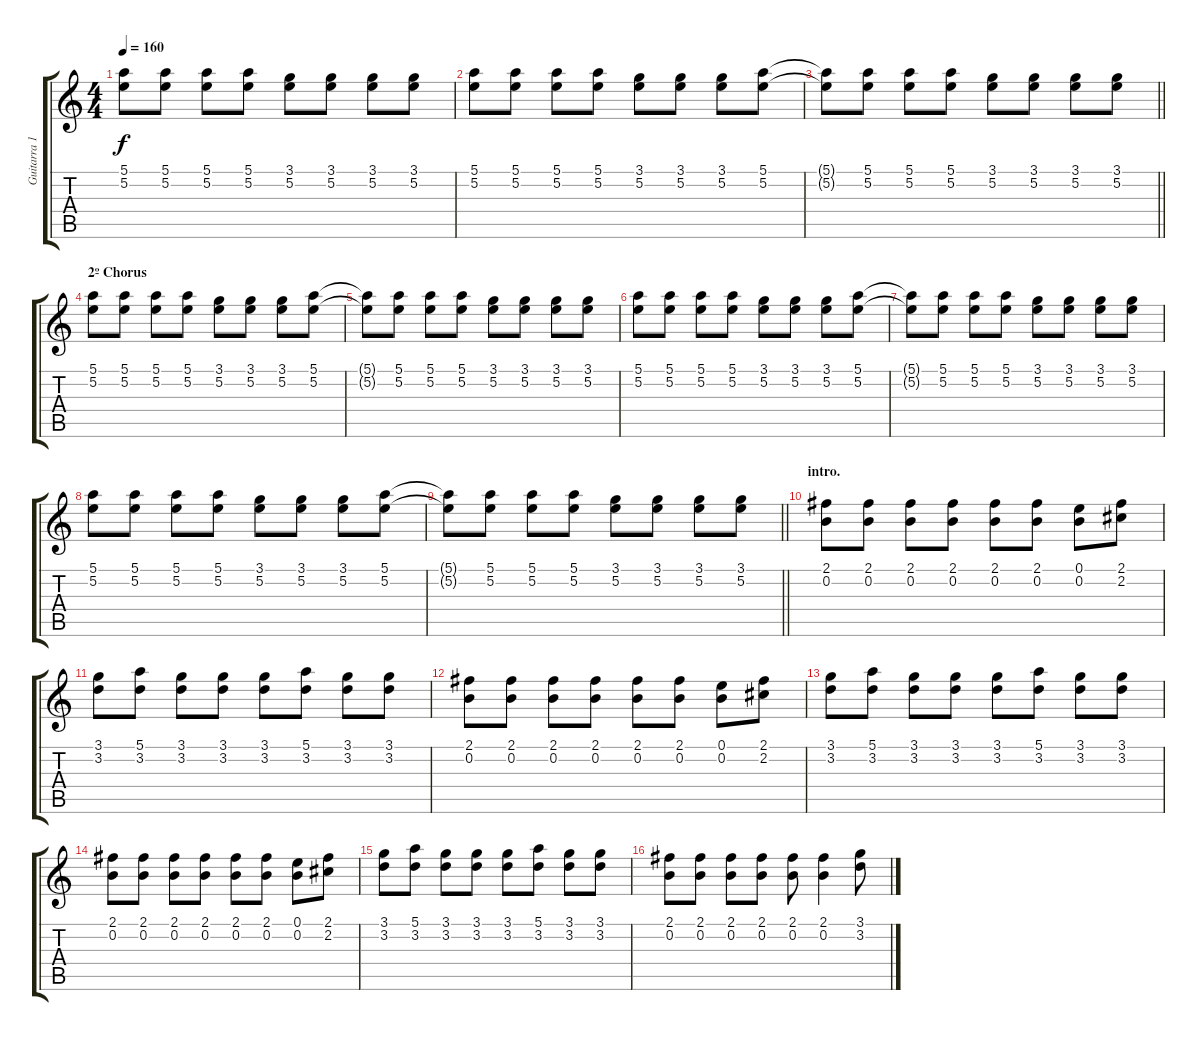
\track ("Guitarra 1 - Mathias" "Guitarra 1") {instrument distortionguitar}
\staff {score tabs}
\tuning (E4 B3 G3 D3 A2 E2) {hide}
\ts (4 4)
\tempo 160
\clef g2
\ks c
(5.1{t} 5.2{t}).8{dy f} (5.1 5.2).8 (5.1 5.2).8 (5.1 5.2).8 (3.1 5.2).8 (3.1 5.2).8 (3.1 5.2).8 (3.1 5.2).8 |
(5.1 5.2).8 (5.1 5.2).8 (5.1 5.2).8 (5.1 5.2).8 (3.1 5.2).8 (3.1 5.2).8 (3.1 5.2).8 (5.1 5.2).8 |
\barLineRight lightlight
(5.1{t} 5.2{t}).8 (5.1 5.2).8 (5.1 5.2).8 (5.1 5.2).8 (3.1 5.2).8 (3.1 5.2).8 (3.1 5.2).8 (3.1 5.2).8 |
\section ("" "2º Chorus")
(5.1 5.2).8 (5.1 5.2).8 (5.1 5.2).8 (5.1 5.2).8 (3.1 5.2).8 (3.1 5.2).8 (3.1 5.2).8 (5.1 5.2).8 |
(5.1{t} 5.2{t}).8 (5.1 5.2).8 (5.1 5.2).8 (5.1 5.2).8 (3.1 5.2).8 (3.1 5.2).8 (3.1 5.2).8 (3.1 5.2).8 |
(5.1 5.2).8 (5.1 5.2).8 (5.1 5.2).8 (5.1 5.2).8 (3.1 5.2).8 (3.1 5.2).8 (3.1 5.2).8 (5.1 5.2).8 |
(5.1{t} 5.2{t}).8 (5.1 5.2).8 (5.1 5.2).8 (5.1 5.2).8 (3.1 5.2).8 (3.1 5.2).8 (3.1 5.2).8 (3.1 5.2).8 |
(5.1 5.2).8 (5.1 5.2).8 (5.1 5.2).8 (5.1 5.2).8 (3.1 5.2).8 (3.1 5.2).8 (3.1 5.2).8 (5.1 5.2).8 |
\barLineRight lightlight
(5.1{t} 5.2{t}).8 (5.1 5.2).8 (5.1 5.2).8 (5.1 5.2).8 (3.1 5.2).8 (3.1 5.2).8 (3.1 5.2).8 (3.1 5.2).8 |
\section ("" "intro.")
(2.1 0.2).8{volume 13} (2.1 0.2).8 (2.1 0.2).8 (2.1 0.2).8 (2.1 0.2).8 (2.1 0.2).8 (0.1 0.2).8 (2.1 2.2).8 |
(3.1 3.2).8 (5.1 3.2).8 (3.1 3.2).8 (3.1 3.2).8 (3.1 3.2).8 (5.1 3.2).8 (3.1 3.2).8 (3.1 3.2).8 |
(2.1 0.2).8 (2.1 0.2).8 (2.1 0.2).8 (2.1 0.2).8 (2.1 0.2).8 (2.1 0.2).8 (0.1 0.2).8 (2.1 2.2).8 |
(3.1 3.2).8 (5.1 3.2).8 (3.1 3.2).8 (3.1 3.2).8 (3.1 3.2).8 (5.1 3.2).8 (3.1 3.2).8 (3.1 3.2).8 |
(2.1 0.2).8 (2.1 0.2).8 (2.1 0.2).8 (2.1 0.2).8 (2.1 0.2).8 (2.1 0.2).8 (0.1 0.2).8 (2.1 2.2).8 |
(3.1 3.2).8 (5.1 3.2).8 (3.1 3.2).8 (3.1 3.2).8 (3.1 3.2).8 (5.1 3.2).8 (3.1 3.2).8 (3.1 3.2).8 |
(2.1 0.2).8 (2.1 0.2).8 (2.1 0.2).8 (2.1 0.2).8 (2.1 0.2).8 (2.1 0.2).4 (3.1 3.2).8
